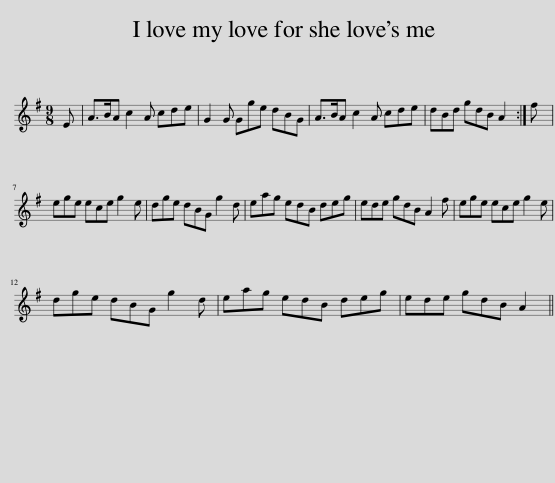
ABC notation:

X:1
L:1/8
M:9/8
I:linebreak $
K:G
V:1 treble
V:1
 E | A>BA c2 A cde | G2 G Gge dBG | A>BA c2 A cde | dBd gdB A2 :| %5
 f |$ ege ece g2 e | dge dBG g2 d | eag edB deg | ede gdB A2 f | %10
 ege ece g2 e |$ dge dBG g2 d | eag edB deg | ede gdB A2 || %14
